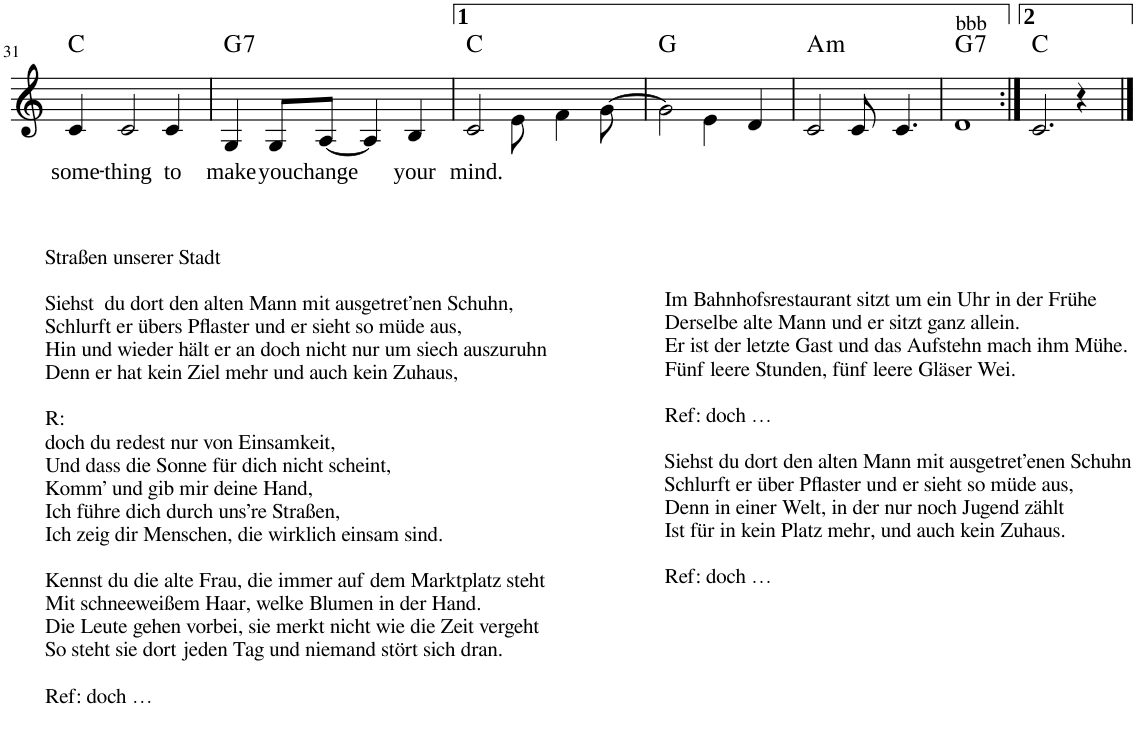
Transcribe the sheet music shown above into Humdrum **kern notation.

**kern	**text	**harte
*part1	*part1	*part1
*staff1	*staff1	*
*I"Electric Piano	*	*
*I'E.Pno	*	*
!!LO:PB:g=z
*clefG2	*	*
*k[]	*	*
*M4/4	*	*
=31	=31	=31
!	!LO:LY:b	!
4c/	some-	C:maj
!	!LO:LY:b	!
2c/	-thing	.
!	!LO:LY:b	!
4c/	to	.
=32	=32	=32
!	!LO:LY:b	!LO:H:kt=7
4G/	make	G:7
!	!LO:LY:b	!
8G/L	you	.
!	!LO:LY:b	!
[8A/J	change	.
4A/]	.	.
!	!LO:LY:b	!
4B/	your	.
=33	=33	=33
!	!LO:LY:b	!
2c/	mind.	C:maj
8e\	.	.
4f\	.	.
[8g\	.	.
=34	=34	=34
2g\]	.	G:maj
4e\	.	.
4d/	.	.
=35	=35	=35
!	!	!LO:H:kt=m
2c/	.	A:min
8c/	.	.
4.c/	.	.
=36	=36	=36
!LO:TX:a:t=bbb	!	!
!LO:TX:b:t=Im Bahnhofsrestaurant sitzt um ein Uhr in der Frühe	!	!
!LO:TX:b:t=Derselbe alte Mann und er sitzt ganz allein.	!	!
!LO:TX:b:t=Er ist der letzte Gast und das Aufstehn mach ihm Mühe.	!	!
!LO:TX:b:t=Fünf leere Stunden, fünf leere Gläser Wei.	!	!
!LO:TX:b:t=Ref&colon; doch …	!	!
!LO:TX:b:t=Siehst du dort den alten Mann mit ausgetret’enen Schuhn	!	!
!LO:TX:b:t=Schlurft er über Pflaster und er sieht so müde aus,	!	!
!LO:TX:b:t=Denn in einer Welt, in der nur noch Jugend zählt	!	!
!LO:TX:b:t=Ist für in kein Platz mehr, und auch kein Zuhaus.	!	!
!LO:TX:b:t=Ref&colon; doch …	!	!LO:H:kt=7
1d	.	G:7
=37:|!	=37:|!	=37:|!
!LO:TX:b:t=Straßen unserer Stadt	!	!
!LO:TX:b:t=Siehst  du dort den alten Mann mit ausgetret’nen Schuhn,	!	!
!LO:TX:b:t=Schlurft er übers Pflaster und er sieht so müde aus,	!	!
!LO:TX:b:t=Hin und wieder hält er an doch nicht nur um siech auszuruhn	!	!
!LO:TX:b:t=Denn er hat kein Ziel mehr und auch kein Zuhaus,	!	!
!LO:TX:b:t=R&colon;	!	!
!LO:TX:b:t=doch du redest nur von Einsamkeit,	!	!
!LO:TX:b:t=Und dass die Sonne für dich nicht scheint,	!	!
!LO:TX:b:t=Komm’ und gib mir deine Hand,	!	!
!LO:TX:b:t=Ich führe dich durch uns’re Straßen,	!	!
!LO:TX:b:t=Ich zeig dir Menschen, die wirklich einsam sind.	!	!
!LO:TX:b:t=Kennst du die alte Frau, die immer auf dem Marktplatz steht	!	!
!LO:TX:b:t=Mit schneeweißem Haar, welke Blumen in der Hand.	!	!
!LO:TX:b:t=Die Leute gehen vorbei, sie merkt nicht wie die Zeit vergeht	!	!
!LO:TX:b:t=So steht sie dort jeden Tag und niemand stört sich dran.	!	!
!LO:TX:b:t=Ref&colon; doch …	!	!
2.c/	.	C:maj
4r	.	.
==	==	==
*-	*-	*-
